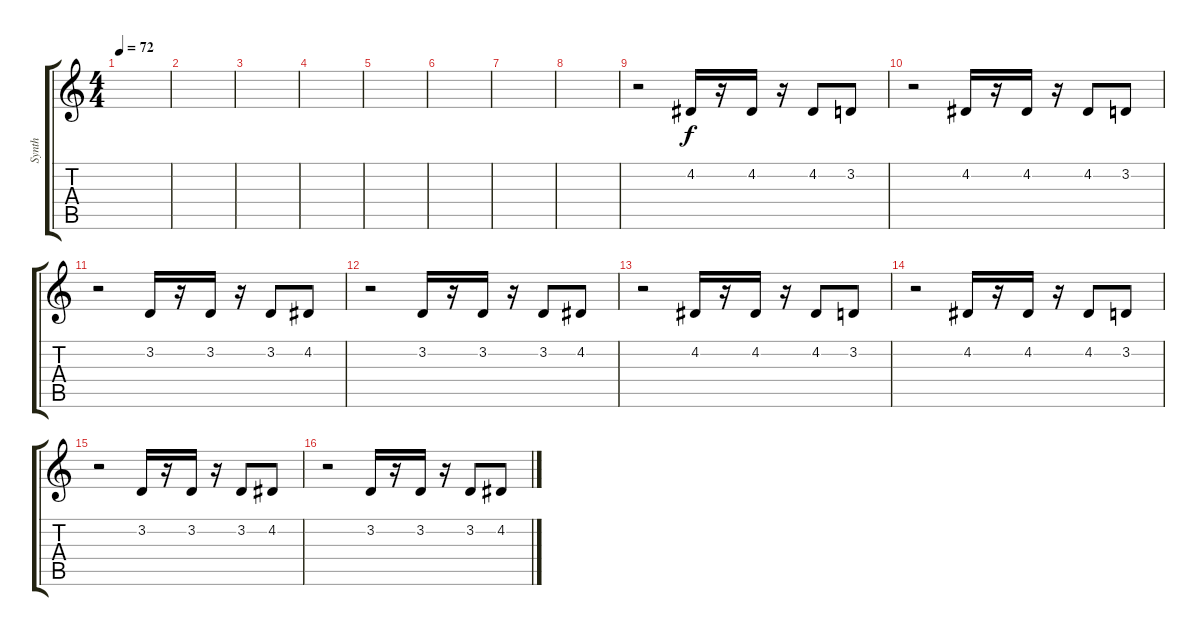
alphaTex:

\track ("Synth" "Synth") {instrument synthstrings1}
\staff {score tabs}
\tuning (E4 B3 G3 D3 A2 E2) {hide}
\ts (4 4)
\tempo 72
\clef g2
\ks c
|
|
|
|
|
|
|
|
r.2 4.2.16 r.16 4.2.16 r.16 4.2.8 3.2.8 |
r.2 4.2.16 r.16 4.2.16 r.16 4.2.8 3.2.8 |
r.2 3.2.16 r.16 3.2.16 r.16 3.2.8 4.2.8 |
r.2 3.2.16 r.16 3.2.16 r.16 3.2.8 4.2.8 |
r.2 4.2.16 r.16 4.2.16 r.16 4.2.8 3.2.8 |
r.2 4.2.16 r.16 4.2.16 r.16 4.2.8 3.2.8 |
r.2 3.2.16 r.16 3.2.16 r.16 3.2.8 4.2.8 |
r.2 3.2.16 r.16 3.2.16 r.16 3.2.8 4.2.8
